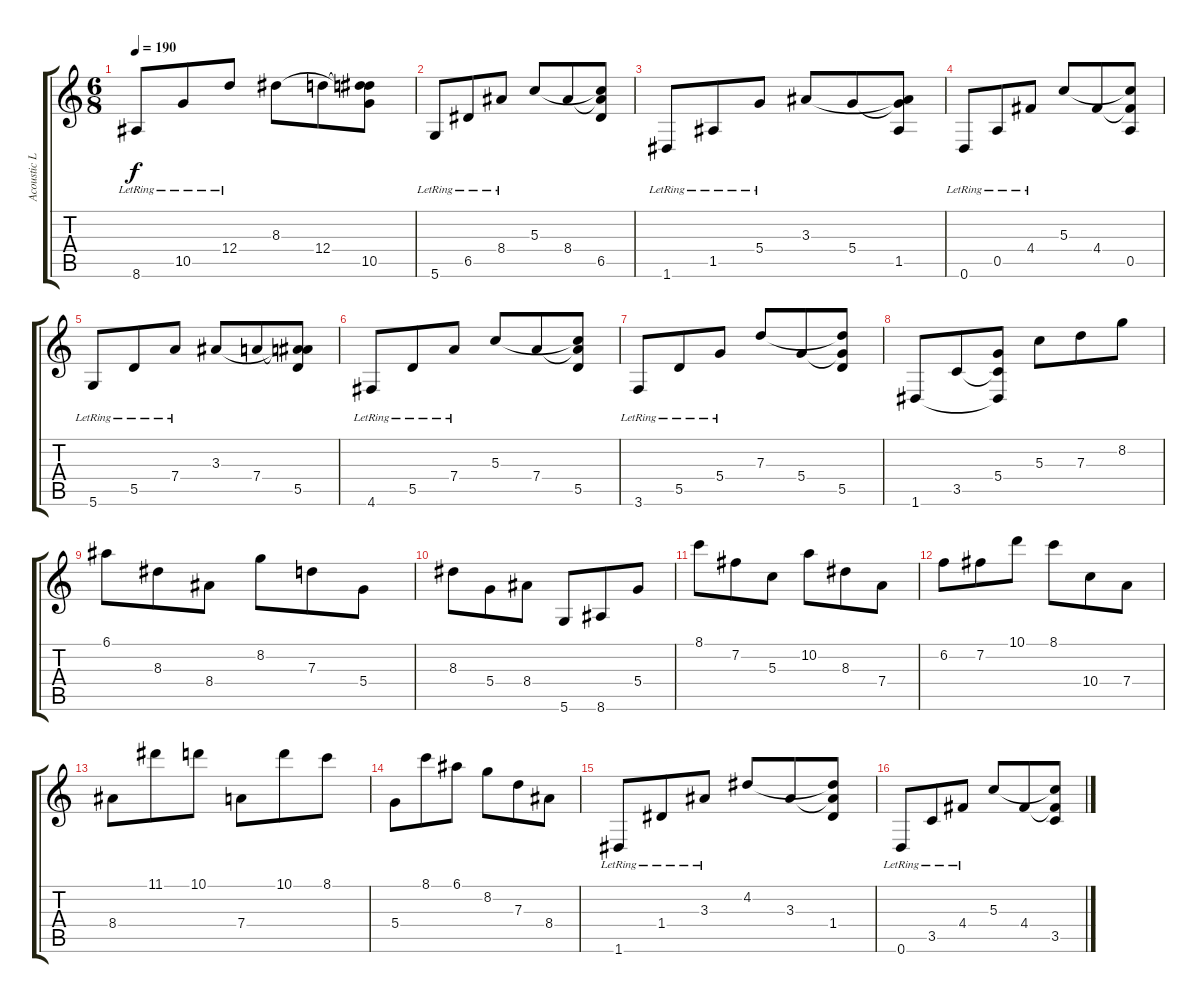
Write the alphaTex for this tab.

\track ("Acoustic Left" "Acoustic L") {instrument acousticguitarsteel}
\staff {score tabs}
\tuning (E4 B3 G3 D3 A2 D2) {hide}
\ts (6 8)
\tempo 190
\clef g2
\ks c
8.6{lr}.8{dy f} 10.5{lr}.8 12.4{lr}.8 8.3.8 12.4.8 (8.3{t} 12.4{t} 10.5).8 |
5.6{lr}.8 6.5{lr}.8 8.4{lr}.8 5.3.8 8.4.8 (5.3{t} 8.4{t} 6.5).8 |
1.6{lr}.8 1.5{lr}.8 5.4{lr}.8 3.3.8 5.4.8 (3.3{t} 5.4{t} 1.5).8 |
0.6{lr}.8 0.5{lr}.8 4.4{lr}.8 5.3.8 4.4.8 (5.3{t} 4.4{t} 0.5).8 |
5.6{lr}.8 5.5{lr}.8 7.4{lr}.8 3.3.8 7.4.8 (3.3{t} 7.4{t} 5.5).8 |
4.6{lr}.8 5.5{lr}.8 7.4{lr}.8 5.3.8 7.4.8 (5.3{t} 7.4{t} 5.5).8 |
3.6{lr}.8 5.5{lr}.8 5.4{lr}.8 7.3.8 5.4.8 (7.3{t} 5.4{t} 5.5).8 |
1.6.8 3.5.8 (5.4 3.5{t} 1.6{t}).8 5.3.8 7.3.8 8.2.8 |
6.1.8 8.3.8 8.4.8 8.2.8 7.3.8 5.4.8 |
8.3.8 5.4.8 8.4.8 5.6.8 8.6.8 5.4.8 |
8.1.8 7.2.8 5.3.8 10.2.8 8.3.8 7.4.8 |
6.2.8 7.2.8 10.1.8 8.1.8 10.4.8 7.4.8 |
8.4.8 11.1.8 10.1.8 7.4.8 10.1.8 8.1.8 |
5.4.8 8.1.8 6.1.8 8.2.8 7.3.8 8.4.8 |
1.6{lr}.8 1.4{lr}.8 3.3{lr}.8 4.2.8 3.3.8 (4.2{t} 3.3{t} 1.4).8 |
0.6{lr}.8 3.5{lr}.8 4.4{lr}.8 5.3.8 4.4.8 (5.3{t} 4.4{t} 3.5).8
